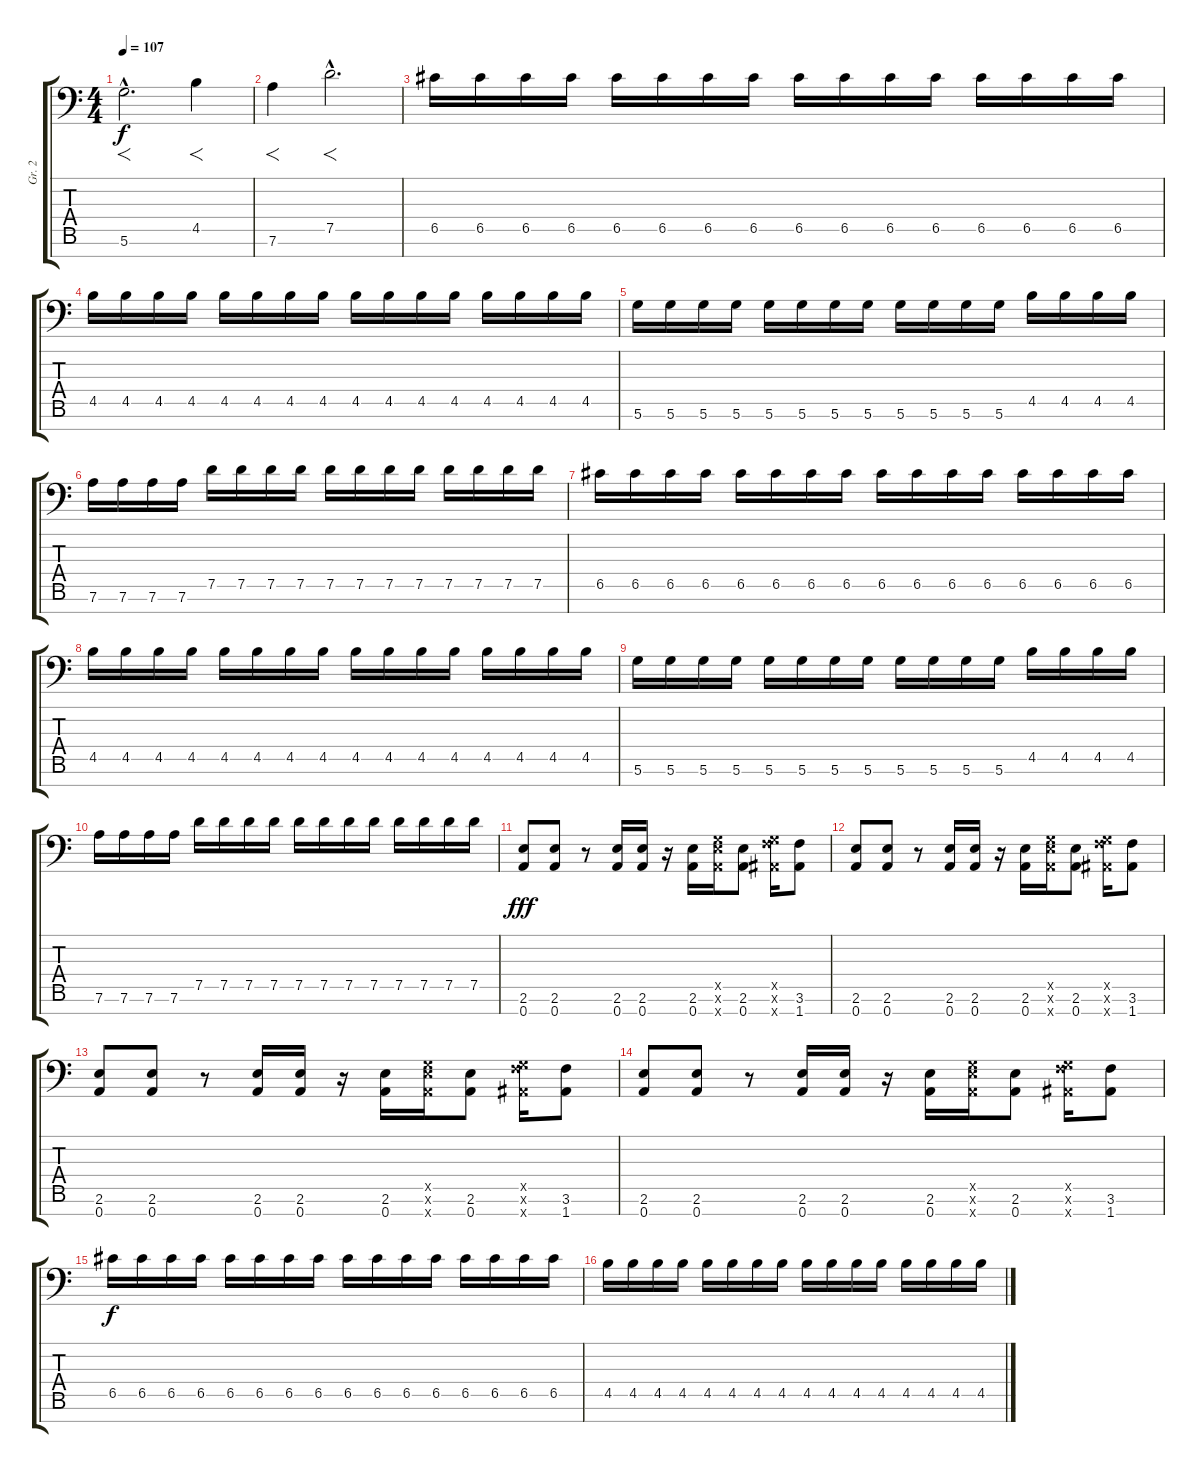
\track ("Gr. 2" "Gr. 2") {instrument overdrivenguitar}
\staff {score tabs}
\tuning (D4 A3 F3 C3 G2 D2 A1) {hide}
\ts (4 4)
\tempo 107
\clef f4
\ks c
5.6{hac}.2{f d dy f} 4.5.4{f} |
7.6.4{f} 7.5{hac}.2{f d} |
6.5.16 6.5.16 6.5.16 6.5.16 6.5.16 6.5.16 6.5.16 6.5.16 6.5.16 6.5.16 6.5.16 6.5.16 6.5.16 6.5.16 6.5.16 6.5.16 |
4.5.16 4.5.16 4.5.16 4.5.16 4.5.16 4.5.16 4.5.16 4.5.16 4.5.16 4.5.16 4.5.16 4.5.16 4.5.16 4.5.16 4.5.16 4.5.16 |
5.6.16 5.6.16 5.6.16 5.6.16 5.6.16 5.6.16 5.6.16 5.6.16 5.6.16 5.6.16 5.6.16 5.6.16 4.5.16 4.5.16 4.5.16 4.5.16 |
7.6.16 7.6.16 7.6.16 7.6.16 7.5.16 7.5.16 7.5.16 7.5.16 7.5.16 7.5.16 7.5.16 7.5.16 7.5.16 7.5.16 7.5.16 7.5.16 |
6.5.16 6.5.16 6.5.16 6.5.16 6.5.16 6.5.16 6.5.16 6.5.16 6.5.16 6.5.16 6.5.16 6.5.16 6.5.16 6.5.16 6.5.16 6.5.16 |
4.5.16 4.5.16 4.5.16 4.5.16 4.5.16 4.5.16 4.5.16 4.5.16 4.5.16 4.5.16 4.5.16 4.5.16 4.5.16 4.5.16 4.5.16 4.5.16 |
5.6.16 5.6.16 5.6.16 5.6.16 5.6.16 5.6.16 5.6.16 5.6.16 5.6.16 5.6.16 5.6.16 5.6.16 4.5.16 4.5.16 4.5.16 4.5.16 |
7.6.16 7.6.16 7.6.16 7.6.16 7.5.16 7.5.16 7.5.16 7.5.16 7.5.16 7.5.16 7.5.16 7.5.16 7.5.16 7.5.16 7.5.16 7.5.16 |
(2.6 0.7).8{dy fff} (2.6 0.7).8 r.8 (2.6 0.7).16 (2.6 0.7).16 r.16 (2.6 0.7).16 (0.5{x} 2.6{x} 0.7{x}).16 (2.6 0.7).8 (0.5{x} 3.6{x} 1.7{x}).16 (3.6 1.7).8 |
(2.6 0.7).8 (2.6 0.7).8 r.8 (2.6 0.7).16 (2.6 0.7).16 r.16 (2.6 0.7).16 (0.5{x} 2.6{x} 0.7{x}).16 (2.6 0.7).8 (0.5{x} 3.6{x} 1.7{x}).16 (3.6 1.7).8 |
(2.6 0.7).8 (2.6 0.7).8 r.8 (2.6 0.7).16 (2.6 0.7).16 r.16 (2.6 0.7).16 (0.5{x} 2.6{x} 0.7{x}).16 (2.6 0.7).8 (0.5{x} 3.6{x} 1.7{x}).16 (3.6 1.7).8 |
(2.6 0.7).8 (2.6 0.7).8 r.8 (2.6 0.7).16 (2.6 0.7).16 r.16 (2.6 0.7).16 (0.5{x} 2.6{x} 0.7{x}).16 (2.6 0.7).8 (0.5{x} 3.6{x} 1.7{x}).16 (3.6 1.7).8 |
6.5.16{dy f} 6.5.16 6.5.16 6.5.16 6.5.16 6.5.16 6.5.16 6.5.16 6.5.16 6.5.16 6.5.16 6.5.16 6.5.16 6.5.16 6.5.16 6.5.16 |
4.5.16 4.5.16 4.5.16 4.5.16 4.5.16 4.5.16 4.5.16 4.5.16 4.5.16 4.5.16 4.5.16 4.5.16 4.5.16 4.5.16 4.5.16 4.5.16
